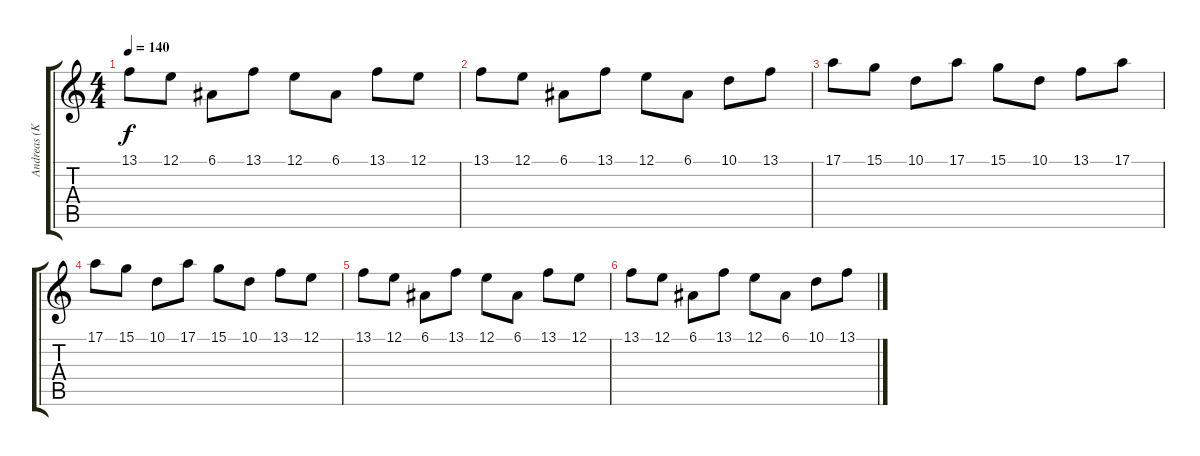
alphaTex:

\track ("Andreas (Keyboard)" "Andreas (K") {instrument orchestralharp}
\staff {score tabs}
\tuning (E4 B3 G3 D3 A2 E2) {hide}
\ts (4 4)
\tempo 140
\clef g2
\ks c
13.1.8{dy f} 12.1.8 6.1.8 13.1.8 12.1.8 6.1.8 13.1.8 12.1.8 |
13.1.8 12.1.8 6.1.8 13.1.8 12.1.8 6.1.8 10.1.8 13.1.8 |
17.1.8 15.1.8 10.1.8 17.1.8 15.1.8 10.1.8 13.1.8 17.1.8 |
17.1.8 15.1.8 10.1.8 17.1.8 15.1.8 10.1.8 13.1.8 12.1.8 |
13.1.8 12.1.8 6.1.8 13.1.8 12.1.8 6.1.8 13.1.8 12.1.8 |
13.1.8 12.1.8 6.1.8 13.1.8 12.1.8 6.1.8 10.1.8 13.1.8
